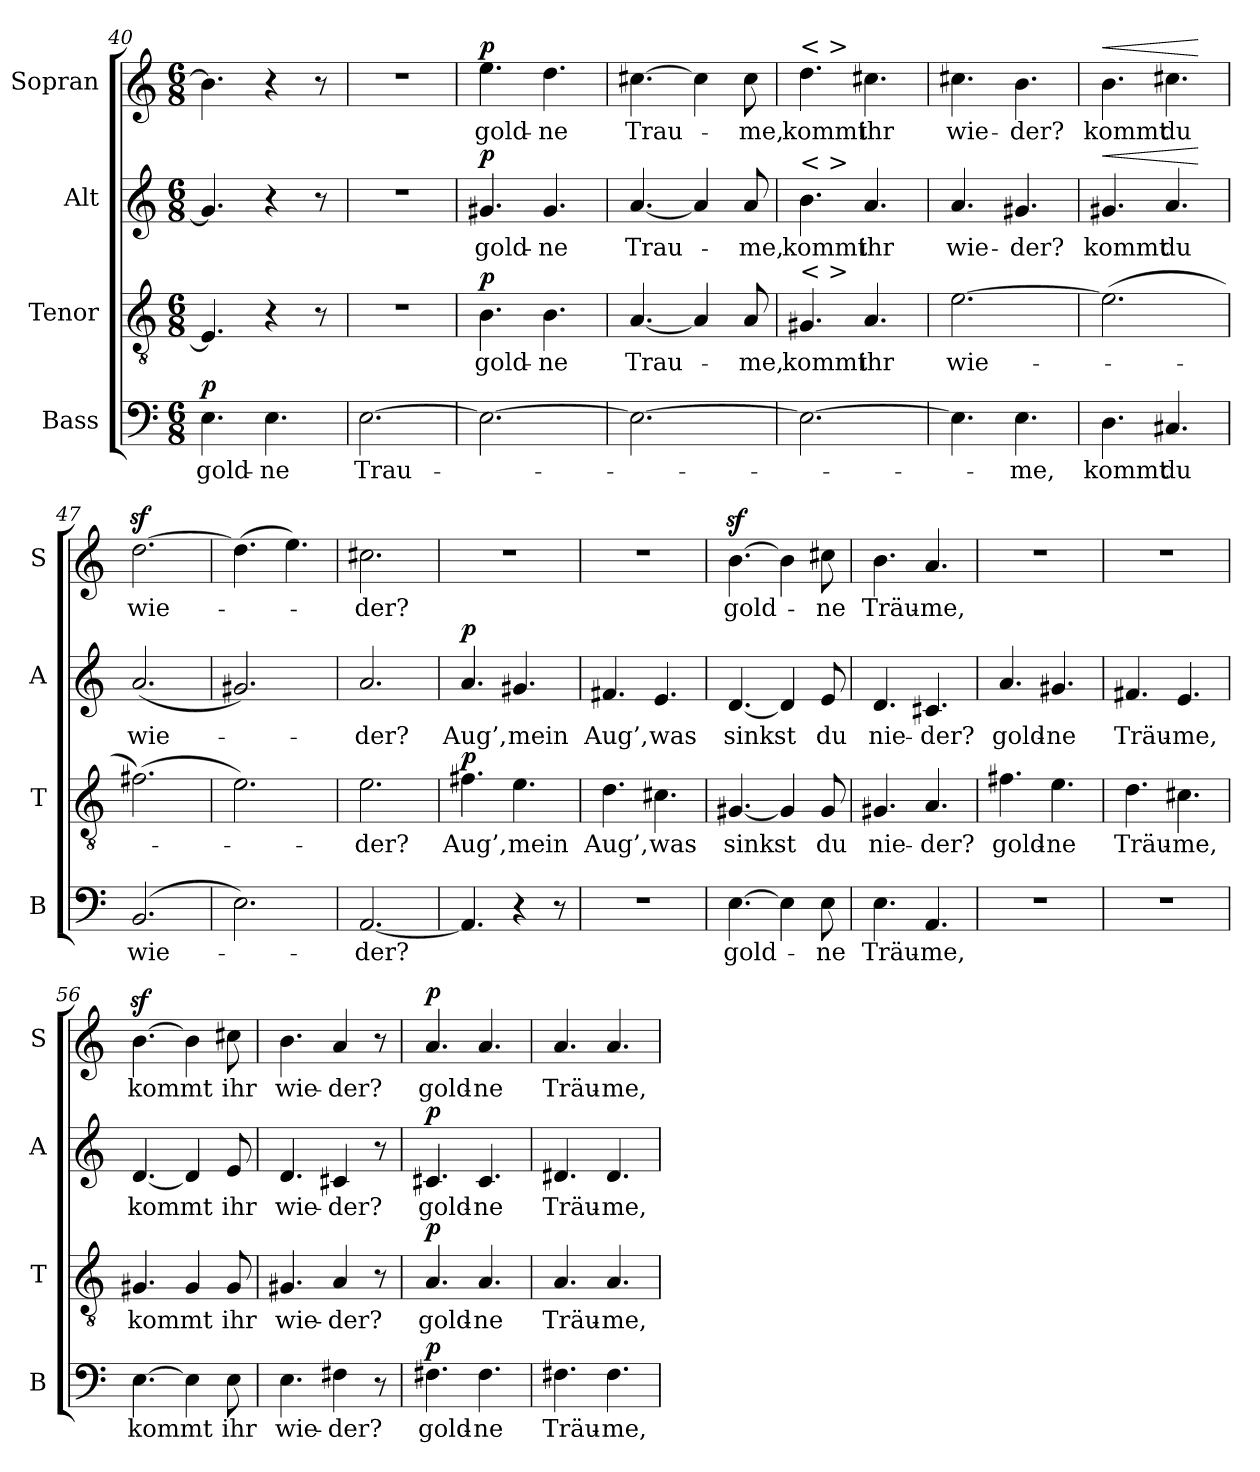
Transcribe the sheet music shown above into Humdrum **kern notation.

**kern	**text	**dynam	**kern	**text	**dynam	**kern	**text	**dynam	**kern	**text	**dynam
*part4	*part4	*part4	*part3	*part3	*part3	*part2	*part2	*part2	*part1	*part1	*part1
*staff4	*staff4	*staff4	*staff3	*staff3	*staff3	*staff2	*staff2	*staff2	*staff1	*staff1	*staff1
*I"Bass	*	*	*I"Tenor	*	*	*I"Alt	*	*	*I"Sopran	*	*
*I'B	*	*	*I'T	*	*	*I'A	*	*	*I'S	*	*
*clefF4	*	*	*clefGv2	*	*	*clefG2	*	*	*clefG2	*	*
*k[]	*	*	*k[]	*	*	*k[]	*	*	*k[]	*	*
*M6/8	*	*	*M6/8	*	*	*M6/8	*	*	*M6/8	*	*
=40	=40	=40	=40	=40	=40	=40	=40	=40	=40	=40	=40
!	!	!LO:DY:a	!	!	!	!	!	!	!	!	!
4.E	gold-	p	4.E]	.	.	4.g#]	.	.	4.b]	.	.
4.E	-ne	.	4r	.	.	4r	.	.	4r	.	.
.	.	.	8r	.	.	8r	.	.	8r	.	.
=41	=41	=41	=41	=41	=41	=41	=41	=41	=41	=41	=41
[2.E	Trau-	.	2.r	.	.	2.r	.	.	2.r	.	.
=42	=42	=42	=42	=42	=42	=42	=42	=42	=42	=42	=42
!	!	!	!	!	!LO:DY:a	!	!	!LO:DY:a	!	!	!LO:DY:a
2.E_	-­-	.	4.B	gold-	p	4.g#X	gold-	p	4.ee	gold-	p
.	.	.	4.B	-ne	.	4.g#	-ne	.	4.dd	-ne	.
=43	=43	=43	=43	=43	=43	=43	=43	=43	=43	=43	=43
2.E_	.	.	[4.A	Trau-	.	[4.a	Trau-	.	[4.cc#X	Trau-	.
.	.	.	4A]	.	.	4a]	.	.	4cc#]	.	.
.	.	.	8A	-me,	.	8a	-me,	.	8cc#	-me,	.
=44	=44	=44	=44	=44	=44	=44	=44	=44	=44	=44	=44
!	!	!	!	!	!	!	!	!	!LO:TX:a:t=< >	!	!
!	!	!	!	!	!	!LO:TX:a:t=< >	!	!	!	!	!
!	!	!	!LO:TX:a:t=< >	!	!	!	!	!	!	!	!
2.E_	.	.	4.G#X	kommt	.	4.b	kommt	.	4.dd	kommt	.
.	.	.	4.A	ihr	.	4.a	ihr	.	4.cc#X	ihr	.
=45	=45	=45	=45	=45	=45	=45	=45	=45	=45	=45	=45
4.E]	.	.	[2.e	wie-	.	4.a	wie-	.	4.cc#X	wie-	.
4.E	-me,	.	.	.	.	4.g#X	-der?	.	4.b	-der?	.
=46	=46	=46	=46	=46	=46	=46	=46	=46	=46	=46	=46
!	!	!	!	!	!	!	!	!LO:HP:a	!	!	!LO:HP:a
4.D	kommt	.	(2.e]	.	.	4.g#X	kommt	<	4.b	kommt	<
4.C#X	du	.	.	.	.	4.a	du	.	4.cc#X	du	.
.	.	.	.	.	.	.	.	[	.	.	[
=47	=47	=47	=47	=47	=47	=47	=47	=47	=47	=47	=47
(2.BB	wie-	.	(2.f#X)	.	.	(2.a	wie-	.	[2.ddz>	wie-	.
=48	=48	=48	=48	=48	=48	=48	=48	=48	=48	=48	=48
2.E)	.	.	2.e)	.	.	2.g#X)	.	.	(4.dd]	.	.
.	.	.	.	.	.	.	.	.	4.ee)	.	.
=49	=49	=49	=49	=49	=49	=49	=49	=49	=49	=49	=49
[2.AA	­der?	.	2.e	­der?	.	2.a	­der?	.	2.cc#X	-­der?	.
=50	=50	=50	=50	=50	=50	=50	=50	=50	=50	=50	=50
!	!	!	!	!	!LO:DY:a	!	!	!LO:DY:a	!	!	!
4.AA]	.	.	4.f#X	Aug’,	p	4.a	Aug’,	p	2.r	.	.
4r	.	.	4.e	mein	.	4.g#X	mein	.	.	.	.
8r	.	.	.	.	.	.	.	.	.	.	.
=51	=51	=51	=51	=51	=51	=51	=51	=51	=51	=51	=51
2.r	.	.	4.d	Aug’,	.	4.f#X	Aug’,	.	2.r	.	.
.	.	.	4.c#X	was	.	4.e	was	.	.	.	.
=52	=52	=52	=52	=52	=52	=52	=52	=52	=52	=52	=52
[4.E	gold-	.	[4.G#X	sinkst	.	[4.d	sinkst	.	[4.bz>	gold-	.
4E]	.	.	4G#]	.	.	4d]	.	.	4b]	.	.
8E	-ne	.	8G#	du	.	8e	du	.	8cc#X	-ne	.
=53	=53	=53	=53	=53	=53	=53	=53	=53	=53	=53	=53
4.E	Träu-	.	4.G#X	nie-	.	4.d	nie-	.	4.b	Träu-	.
4.AA	-me,	.	4.A	-der?	.	4.c#X	-der?	.	4.a	-me,	.
=54	=54	=54	=54	=54	=54	=54	=54	=54	=54	=54	=54
2.r	.	.	4.f#X	gold-	.	4.a	gold-	.	2.r	.	.
.	.	.	4.e	-ne	.	4.g#X	-ne	.	.	.	.
=55	=55	=55	=55	=55	=55	=55	=55	=55	=55	=55	=55
2.r	.	.	4.d	Träu-	.	4.f#X	Träu-	.	2.r	.	.
.	.	.	4.c#X	-me,	.	4.e	-me,	.	.	.	.
=56	=56	=56	=56	=56	=56	=56	=56	=56	=56	=56	=56
[4.E	kommt	.	4.G#X	kommt	.	[4.d	kommt	.	[4.bz>	kommt	.
4E]	.	.	4G#	.	.	4d]	.	.	4b]	.	.
8E	ihr	.	8G#	ihr	.	8e	ihr	.	8cc#X	ihr	.
=57	=57	=57	=57	=57	=57	=57	=57	=57	=57	=57	=57
4.E	wie-	.	4.G#X	wie-	.	4.d	wie-	.	4.b	wie-	.
4F#X	-der?	.	4A	-der?	.	4c#X	-der?	.	4a	-der?	.
8r	.	.	8r	.	.	8r	.	.	8r	.	.
=58	=58	=58	=58	=58	=58	=58	=58	=58	=58	=58	=58
!	!	!LO:DY:a	!	!	!LO:DY:a	!	!	!LO:DY:a	!	!	!LO:DY:a
4.F#X	gold-	p	4.A	gold-	p	4.c#X	gold-	p	4.a	gold-	p
4.F#	-ne	.	4.A	-ne	.	4.c#	-ne	.	4.a	-ne	.
=59	=59	=59	=59	=59	=59	=59	=59	=59	=59	=59	=59
4.F#X	Träu-	.	4.A	Träu-	.	4.d#X	Träu-	.	4.a	Träu-	.
4.F#	-me,	.	4.A	-me,	.	4.d#	-me,	.	4.a	-me,	.
=	=	=	=	=	=	=	=	=	=	=	=
*-	*-	*-	*-	*-	*-	*-	*-	*-	*-	*-	*-
